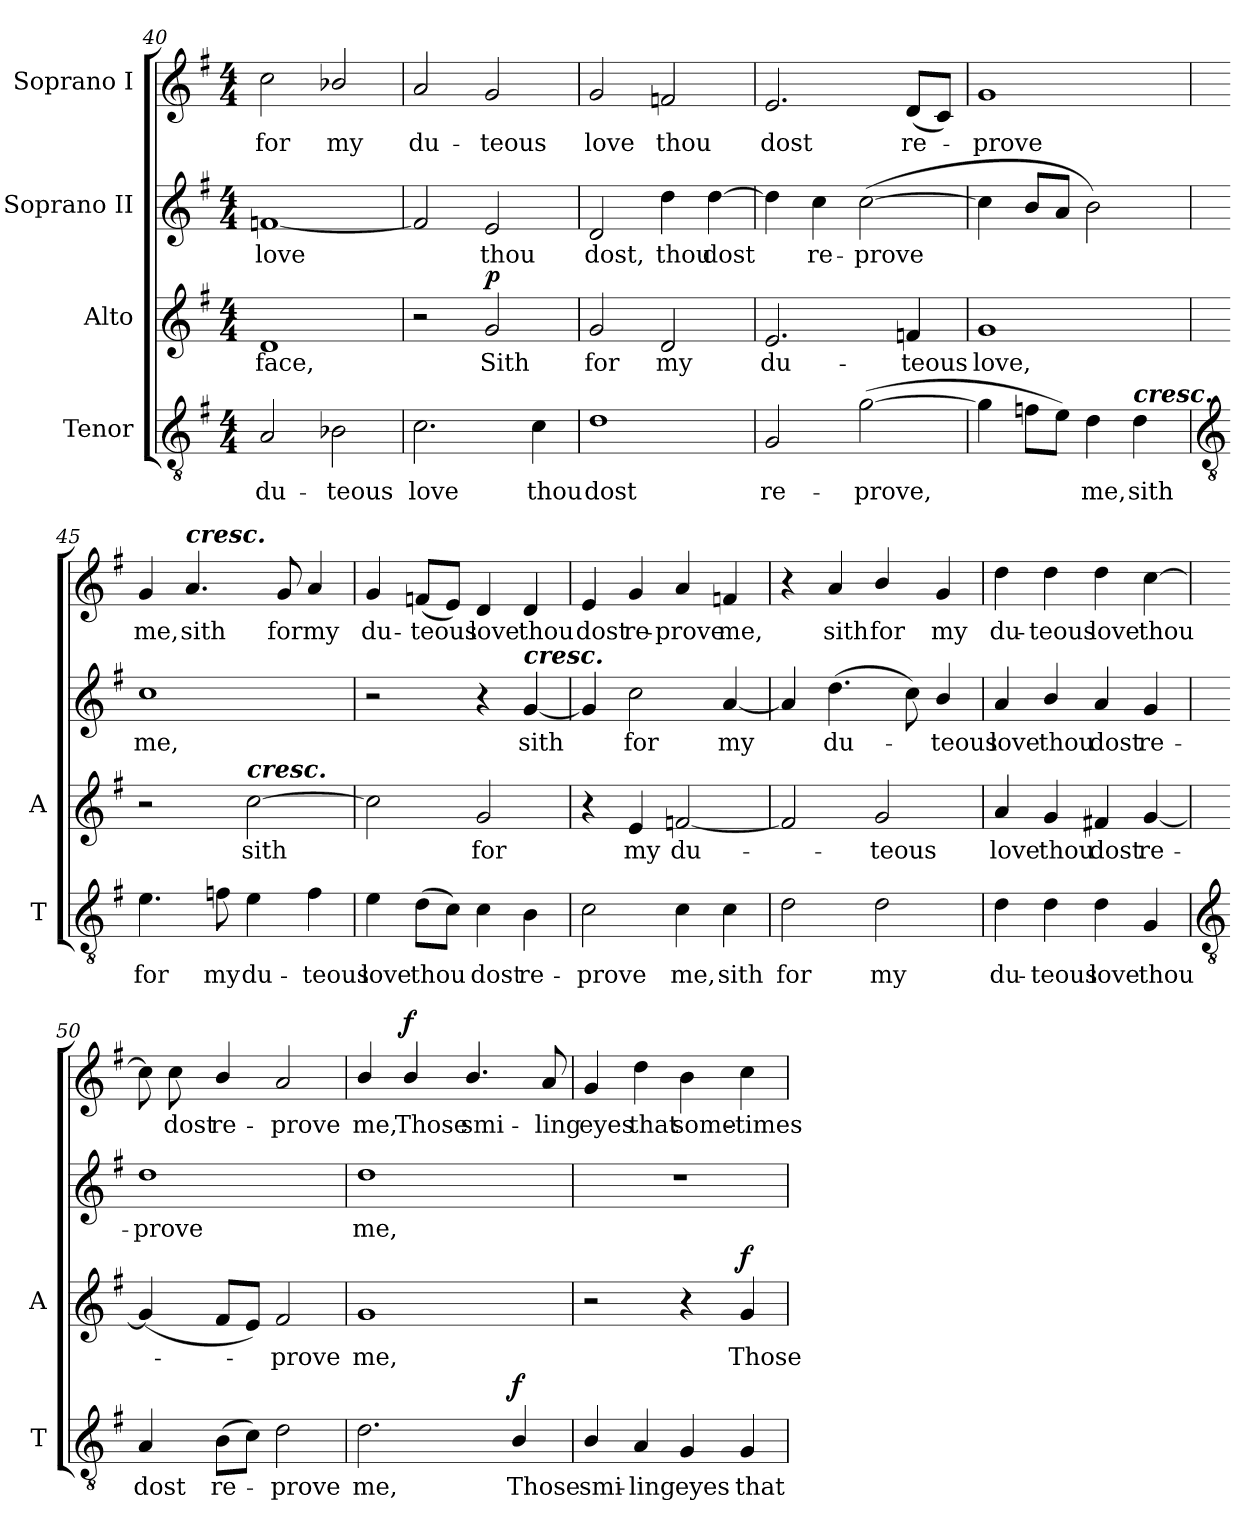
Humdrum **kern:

**kern	**text	**dynam	**kern	**text	**dynam	**kern	**text	**kern	**text	**dynam
*part4	*part4	*part4	*part3	*part3	*part3	*part2	*part2	*part1	*part1	*part1
*staff4	*staff4	*staff4	*staff3	*staff3	*staff3	*staff2	*staff2	*staff1	*staff1	*staff1
*I"Tenor	*	*	*I"Alto	*	*	*I"Soprano II	*	*I"Soprano I	*	*
*I'T	*	*	*I'A	*	*	*	*	*	*	*
*clefGv2	*	*	*clefG2	*	*	*clefG2	*	*clefG2	*	*
*k[f#]	*	*	*k[f#]	*	*	*k[f#]	*	*k[f#]	*	*
*G:	*	*	*G:	*	*	*G:	*	*G:	*	*
*M4/4	*	*	*M4/4	*	*	*M4/4	*	*M4/4	*	*
=40	=40	=40	=40	=40	=40	=40	=40	=40	=40	=40
!	!LO:LY:b	!	!	!LO:LY:b	!	!	!LO:LY:b	!	!LO:LY:b	!
2A	du-	.	1d	-face,	.	[1fn	love	2cc	for	.
!	!LO:LY:b	!	!	!	!	!	!	!	!LO:LY:b	!
2B-X	-teous	.	.	.	.	.	.	2b-X/	my	.
=41	=41	=41	=41	=41	=41	=41	=41	=41	=41	=41
!	!LO:LY:b	!	!	!	!	!	!	!	!LO:LY:b	!
2.c	love	.	2r	.	.	2f]	.	2a	du-	.
!	!	!	!	!LO:LY:b	!LO:DY:b	!	!LO:LY:b	!	!LO:LY:b	!
.	.	.	2g	Sith	p	2e	thou	2g	-teous	.
!	!LO:LY:b	!	!	!	!	!	!	!	!	!
4c	thou	.	.	.	.	.	.	.	.	.
=42	=42	=42	=42	=42	=42	=42	=42	=42	=42	=42
!	!LO:LY:b	!	!	!LO:LY:b	!	!	!LO:LY:b	!	!LO:LY:b	!
1d	dost	.	2g	for	.	2d	dost,	2g	love	.
!	!	!	!	!LO:LY:b	!	!	!LO:LY:b	!	!LO:LY:b	!
.	.	.	2d	my	.	4dd	thou	2fn	thou	.
!	!	!	!	!	!	!	!LO:LY:b	!	!	!
.	.	.	.	.	.	[4dd	dost	.	.	.
=43	=43	=43	=43	=43	=43	=43	=43	=43	=43	=43
!	!LO:LY:b	!	!	!LO:LY:b	!	!	!	!	!LO:LY:b	!
2G	re-	.	2.e	du-	.	4dd]	.	2.e	dost	.
!	!	!	!	!	!	!	!LO:LY:b	!	!	!
.	.	.	.	.	.	4cc	re-	.	.	.
!	!LO:LY:b	!	!	!	!	!	!LO:LY:b	!	!	!
(>[2g	-prove,	.	.	.	.	(<[2cc	-prove	.	.	.
!	!	!	!	!LO:LY:b	!	!	!	!	!LO:LY:b	!
.	.	.	4fn	-teous	.	.	.	(<8dL	re-	.
.	.	.	.	.	.	.	.	8cJ)	.	.
=44	=44	=44	=44	=44	=44	=44	=44	=44	=44	=44
!	!	!	!	!LO:LY:b	!	!	!	!	!LO:LY:b	!
4g]	.	.	1g	love,	.	4cc]	.	1g	prove	.
8fnL	.	.	.	.	.	8bL	.	.	.	.
8eJ)	.	.	.	.	.	8aJ	.	.	.	.
!	!LO:LY:b	!	!	!	!	!	!	!	!	!
4d	me,	.	.	.	.	2b)	.	.	.	.
!LO:TX:a:Bi:t=cresc.	!	!	!	!	!	!	!	!	!	!
!	!LO:LY:b	!	!	!	!	!	!	!	!	!
4d	sith	.	.	.	.	.	.	.	.	.
!!LO:LB:g=z
=45	=45	=45	=45	=45	=45	=45	=45	=45	=45	=45
*clefGv2	*	*	*	*	*	*	*	*	*	*
!	!LO:LY:b	!	!	!	!	!	!LO:LY:b	!	!LO:LY:b	!
4.e	for	.	2r	.	.	1cc	me,	4g	me,	.
!	!	!	!	!	!	!	!	!LO:TX:a:Bi:t=cresc.	!	!
!	!	!	!	!	!	!	!	!	!LO:LY:b	!
.	.	.	.	.	.	.	.	4.a	sith	.
!	!LO:LY:b	!	!	!	!	!	!	!	!	!
8fn	my	.	.	.	.	.	.	.	.	.
!	!	!	!LO:TX:a:Bi:t=cresc.	!	!	!	!	!	!	!
!	!LO:LY:b	!	!	!LO:LY:b	!	!	!	!	!	!
4e	du-	.	[2cc\	sith	.	.	.	.	.	.
!	!	!	!	!	!	!	!	!	!LO:LY:b	!
.	.	.	.	.	.	.	.	8g	for	.
!	!LO:LY:b	!	!	!	!	!	!	!	!LO:LY:b	!
4f	-teous	.	.	.	.	.	.	4a	my	.
=46	=46	=46	=46	=46	=46	=46	=46	=46	=46	=46
!	!LO:LY:b	!	!	!	!	!	!	!	!LO:LY:b	!
4e	love	.	2cc\]	.	.	2r	.	4g	du-	.
!	!LO:LY:b	!	!	!	!	!	!	!	!LO:LY:b	!
(>8dL	thou	.	.	.	.	.	.	(<8fnL	-teous	.
8cJ)	.	.	.	.	.	.	.	8eJ)	.	.
!	!LO:LY:b	!	!	!LO:LY:b	!	!	!	!	!LO:LY:b	!
4c	dost	.	2g	for	.	4r	.	4d	love	.
!	!	!	!	!	!	!LO:TX:a:Bi:t=cresc.	!	!	!	!
!	!LO:LY:b	!	!	!	!	!	!LO:LY:b	!	!LO:LY:b	!
4B	re-	.	.	.	.	[4g	sith	4d	thou	.
=47	=47	=47	=47	=47	=47	=47	=47	=47	=47	=47
!	!LO:LY:b	!	!	!	!	!	!	!	!LO:LY:b	!
2c	-prove	.	4r	.	.	4g]	.	4e	dost	.
!	!	!	!	!LO:LY:b	!	!	!LO:LY:b	!	!LO:LY:b	!
.	.	.	4e	my	.	2cc	for	4g	re-	.
!	!LO:LY:b	!	!	!LO:LY:b	!	!	!	!	!LO:LY:b	!
4c	me,	.	[2fn	du-	.	.	.	4a	-prove	.
!	!LO:LY:b	!	!	!	!	!	!LO:LY:b	!	!LO:LY:b	!
4c	sith	.	.	.	.	[4a	my	4fn	me,	.
=48	=48	=48	=48	=48	=48	=48	=48	=48	=48	=48
!	!LO:LY:b	!	!	!	!	!	!	!	!	!
2d	for	.	2f]	.	.	4a]	.	4r	.	.
!	!	!	!	!	!	!	!LO:LY:b	!	!LO:LY:b	!
.	.	.	.	.	.	(>4.dd	du-	4a	sith	.
!	!LO:LY:b	!	!	!LO:LY:b	!	!	!	!	!LO:LY:b	!
2d	my	.	2g	teous	.	.	.	4b/	for	.
.	.	.	.	.	.	8cc)	.	.	.	.
!	!	!	!	!	!	!	!LO:LY:b	!	!LO:LY:b	!
.	.	.	.	.	.	4b/	teous	4g	my	.
=49	=49	=49	=49	=49	=49	=49	=49	=49	=49	=49
!	!LO:LY:b	!	!	!LO:LY:b	!	!	!LO:LY:b	!	!LO:LY:b	!
4d	du-	.	4a	love	.	4a	love	4dd	du-	.
!	!LO:LY:b	!	!	!LO:LY:b	!	!	!LO:LY:b	!	!LO:LY:b	!
4d	-teous	.	4g	thou	.	4b/	thou	4dd	-teous	.
!	!LO:LY:b	!	!	!LO:LY:b	!	!	!LO:LY:b	!	!LO:LY:b	!
4d	love	.	4f#X	dost	.	4a	dost	4dd	love	.
!	!LO:LY:b	!	!	!LO:LY:b	!	!	!LO:LY:b	!	!LO:LY:b	!
4G	thou	.	[4g	re-	.	4g	re-	[4cc	thou	.
!!LO:LB:g=z
=50	=50	=50	=50	=50	=50	=50	=50	=50	=50	=50
*clefGv2	*	*	*	*	*	*	*	*	*	*
!	!LO:LY:b	!	!	!	!	!	!LO:LY:b	!	!	!
4A	dost	.	(<4g]	.	.	1dd	-prove	8cc]	.	.
!	!	!	!	!	!	!	!	!	!LO:LY:b	!
.	.	.	.	.	.	.	.	8cc	dost	.
!	!LO:LY:b	!	!	!	!	!	!	!	!LO:LY:b	!
(>8BL	re-	.	8f#L	.	.	.	.	4b/	re-	.
8cJ)	.	.	8eJ)	.	.	.	.	.	.	.
!	!LO:LY:b	!	!	!LO:LY:b	!	!	!	!	!LO:LY:b	!
2d	prove	.	2f#	prove	.	.	.	2a	-prove	.
=51	=51	=51	=51	=51	=51	=51	=51	=51	=51	=51
!	!LO:LY:b	!	!	!LO:LY:b	!	!	!LO:LY:b	!	!LO:LY:b	!
2.d	me,	.	1g	me,	.	1dd	me,	4b/	me,	.
!	!	!	!	!	!	!	!	!	!LO:LY:b	!LO:DY:b
.	.	.	.	.	.	.	.	4b/	Those	f
!	!	!	!	!	!	!	!	!	!LO:LY:b	!
.	.	.	.	.	.	.	.	4.b/	smi-	.
!	!LO:LY:b	!LO:DY:b	!	!	!	!	!	!	!	!
4B/	Those	f	.	.	.	.	.	.	.	.
!	!	!	!	!	!	!	!	!	!LO:LY:b	!
.	.	.	.	.	.	.	.	8a	-ling	.
=52	=52	=52	=52	=52	=52	=52	=52	=52	=52	=52
!	!LO:LY:b	!	!	!	!	!	!	!	!LO:LY:b	!
4B/	smi-	.	2r	.	.	1r	.	4g	eyes	.
!	!LO:LY:b	!	!	!	!	!	!	!	!LO:LY:b	!
4A/	-ling	.	.	.	.	.	.	4dd	that	.
!	!LO:LY:b	!	!	!	!	!	!	!	!LO:LY:b	!
4G	eyes	.	4r	.	.	.	.	4b	some-	.
!	!LO:LY:b	!	!	!LO:LY:b	!LO:DY:b	!	!	!	!LO:LY:b	!
4G	that	.	4g	Those	f	.	.	4cc	-times	.
=	=	=	=	=	=	=	=	=	=	=
*-	*-	*-	*-	*-	*-	*-	*-	*-	*-	*-
